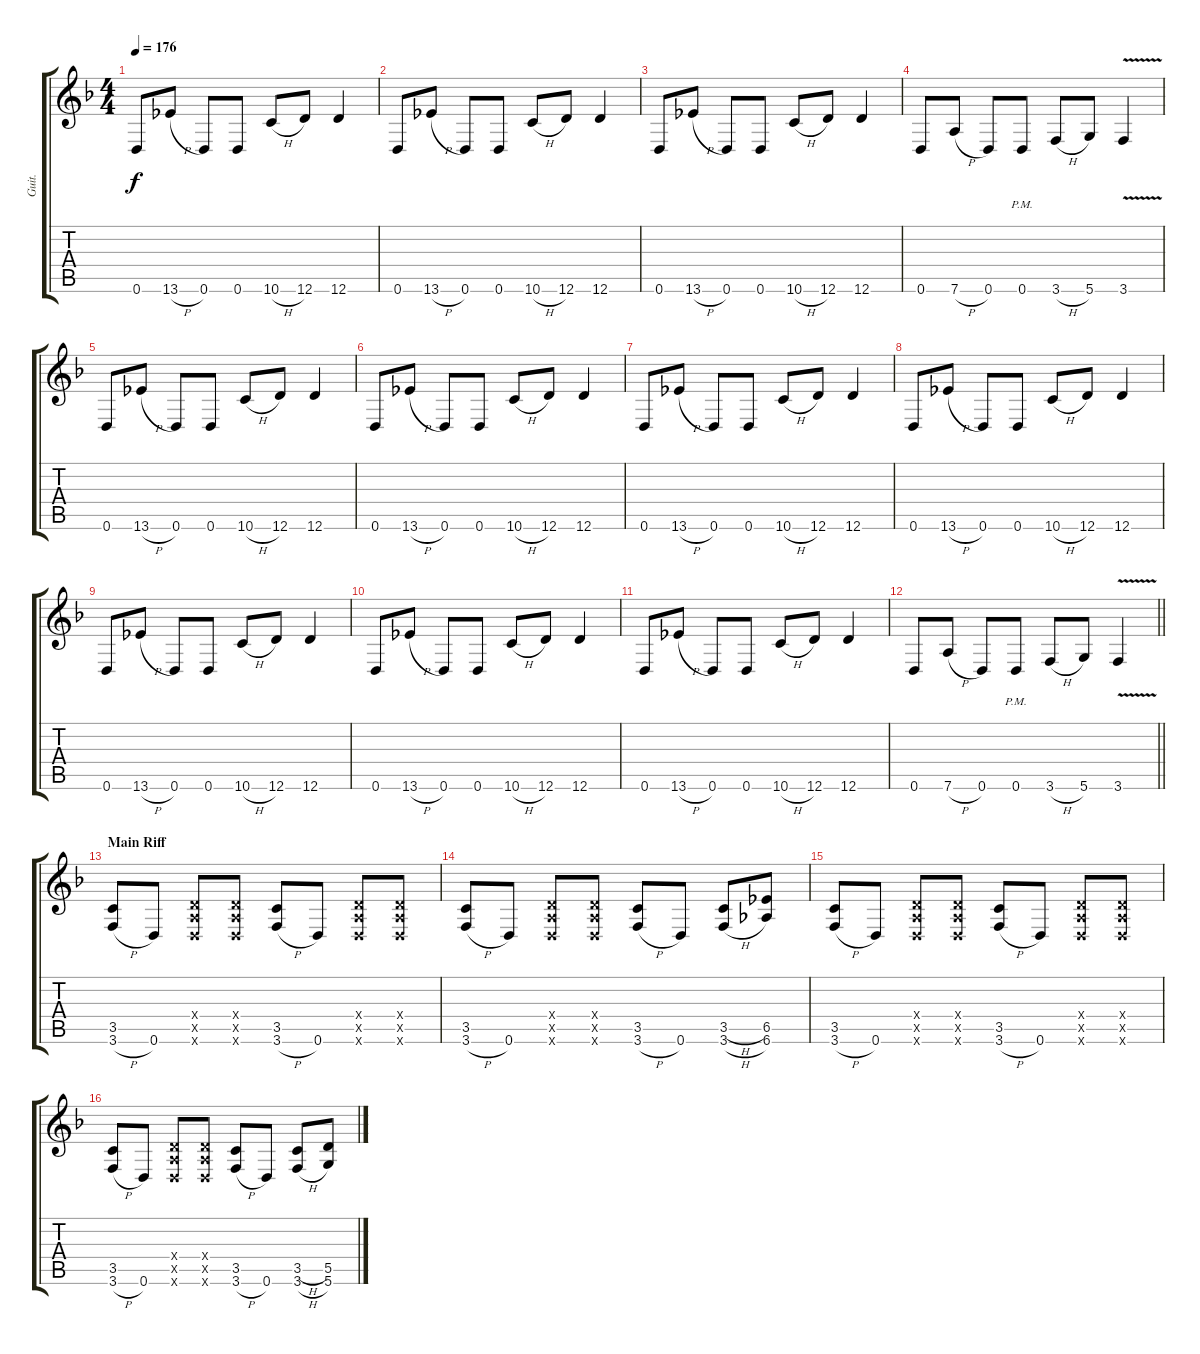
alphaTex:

\track ("Guit." "Guit.") {instrument distortionguitar}
\staff {score tabs}
\tuning (E4 B3 G3 D3 A2 D2) {hide}
\ts (4 4)
\tempo 176
\clef g2
\ks f
0.6.8{dy f} 13.6{h}.8 0.6.8 0.6.8 10.6{h}.8 12.6.8 12.6.4 |
0.6.8 13.6{h}.8 0.6.8 0.6.8 10.6{h}.8 12.6.8 12.6.4 |
0.6.8 13.6{h}.8 0.6.8 0.6.8 10.6{h}.8 12.6.8 12.6.4 |
0.6.8 7.6{h}.8 0.6.8 0.6{pm}.8 3.6{h}.8 5.6.8 3.6{v}.4 |
0.6.8 13.6{h}.8 0.6.8 0.6.8 10.6{h}.8 12.6.8 12.6.4 |
0.6.8 13.6{h}.8 0.6.8 0.6.8 10.6{h}.8 12.6.8 12.6.4 |
0.6.8 13.6{h}.8 0.6.8 0.6.8 10.6{h}.8 12.6.8 12.6.4 |
0.6.8 13.6{h}.8 0.6.8 0.6.8 10.6{h}.8 12.6.8 12.6.4 |
0.6.8 13.6{h}.8 0.6.8 0.6.8 10.6{h}.8 12.6.8 12.6.4 |
0.6.8 13.6{h}.8 0.6.8 0.6.8 10.6{h}.8 12.6.8 12.6.4 |
0.6.8 13.6{h}.8 0.6.8 0.6.8 10.6{h}.8 12.6.8 12.6.4 |
\barLineRight lightlight
0.6.8 7.6{h}.8 0.6.8 0.6{pm}.8 3.6{h}.8 5.6.8 3.6{v}.4 |
\section ("" "Main Riff")
(3.5 3.6{h}).8 0.6.8 (0.4{x} 0.5{x} 0.6{x}).8 (0.4{x} 0.5{x} 0.6{x}).8 (3.5 3.6{h}).8 0.6.8 (0.4{x} 0.5{x} 0.6{x}).8 (0.4{x} 0.5{x} 0.6{x}).8 |
(3.5 3.6{h}).8 0.6.8 (0.4{x} 0.5{x} 0.6{x}).8 (0.4{x} 0.5{x} 0.6{x}).8 (3.5 3.6{h}).8 0.6.8 (3.5{h} 3.6{h}).8 (6.5 6.6).8 |
(3.5 3.6{h}).8 0.6.8 (0.4{x} 0.5{x} 0.6{x}).8 (0.4{x} 0.5{x} 0.6{x}).8 (3.5 3.6{h}).8 0.6.8 (0.4{x} 0.5{x} 0.6{x}).8 (0.4{x} 0.5{x} 0.6{x}).8 |
(3.5 3.6{h}).8 0.6.8 (0.4{x} 0.5{x} 0.6{x}).8 (0.4{x} 0.5{x} 0.6{x}).8 (3.5 3.6{h}).8 0.6.8 (3.5{h} 3.6{h}).8 (5.5 5.6).8
